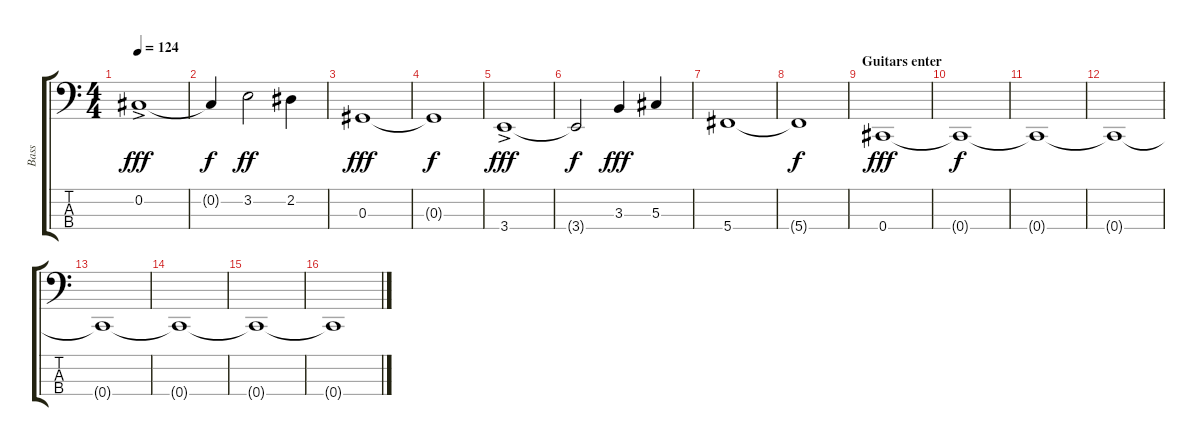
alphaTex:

\track ("Bass" "Bass") {instrument electricbassfinger}
\staff {score tabs}
\tuning (Gb2 Db2 Ab1 Db1) {hide}
\ts (4 4)
\tempo 124
\clef f4
\ks c
0.2{ac}.1{dy fff} |
0.2{t}.4{dy f} 3.2.2{dy ff} 2.2.4 |
0.3.1{dy fff} |
0.3{t}.1{dy f} |
3.4{ac}.1{dy fff} |
3.4{t}.2{dy f} 3.3.4{dy fff} 5.3.4 |
5.4.1 |
5.4{t}.1{dy f} |
\section ("" "Guitars enter")
0.4.1{dy fff} |
0.4{t}.1{dy f} |
0.4{t}.1 |
0.4{t}.1 |
0.4{t}.1 |
0.4{t}.1 |
0.4{t}.1 |
0.4{t}.1
